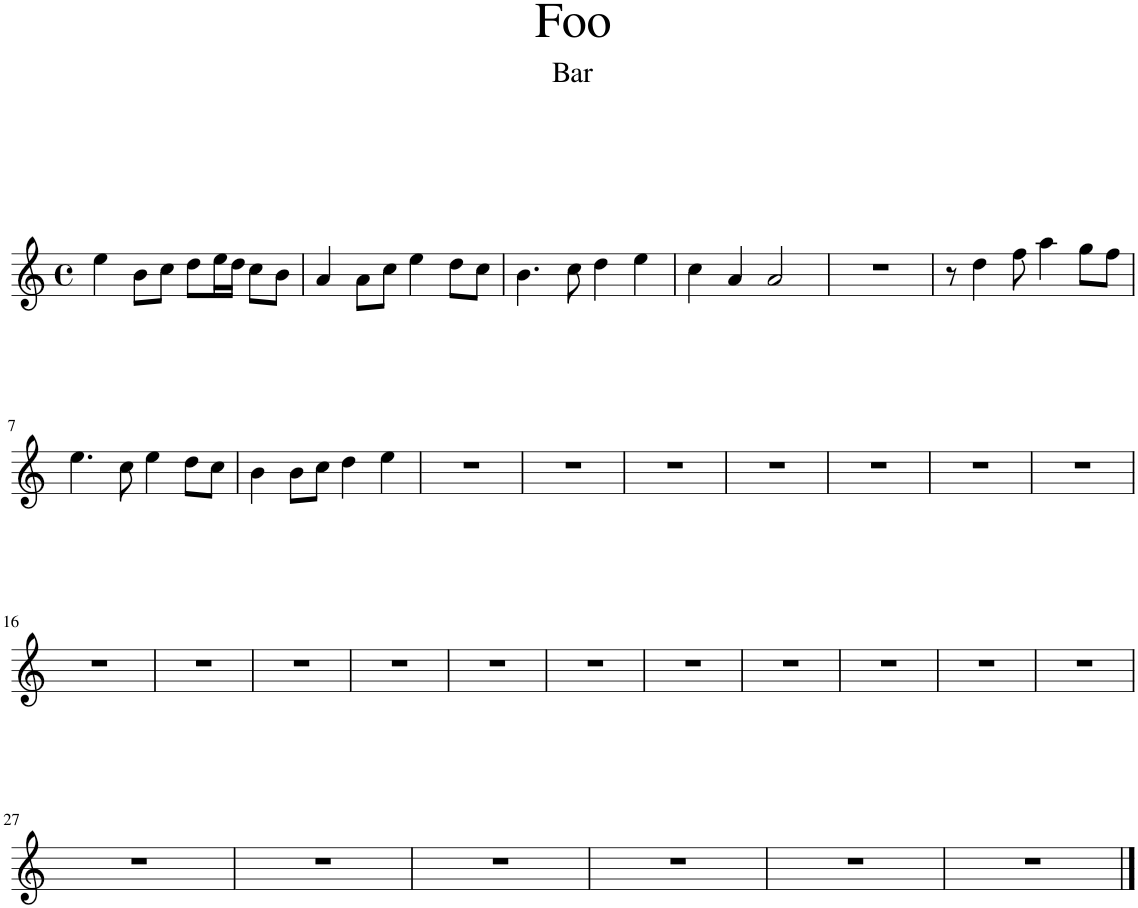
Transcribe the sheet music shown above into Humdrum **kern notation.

**kern
*part1
*staff1
*I"Piano
*I'Pno.
*clefG2
*k[]
*M4/4
*met(c)
=1
4ee\
8b\L
8cc\J
8dd\L
16ee\L
16dd\JJ
8cc\L
8b\J
=2
4a/
8a\L
8cc\J
4ee\
8dd\L
8cc\J
=3
4.b\
8cc\
4dd\
4ee\
=4
4cc\
4a/
2a/
=5
1r
=6
8r
4dd\
8ff\
4aa\
8gg\L
8ff\J
!!LO:LB:g=z
=7
4.ee\
8cc\
4ee\
8dd\L
8cc\J
=8
4b\
8b\L
8cc\J
4dd\
4ee\
=9
1r
=10
1r
=11
1r
=12
1r
=13
1r
=14
1r
=15
1r
!!LO:LB:g=z
=16
1r
=17
1r
=18
1r
=19
1r
=20
1r
=21
1r
=22
1r
=23
1r
=24
1r
=25
1r
=26
1r
!!LO:LB:g=z
=27
1r
=28
1r
=29
1r
=30
1r
=31
1r
=32
1r
==
*-
